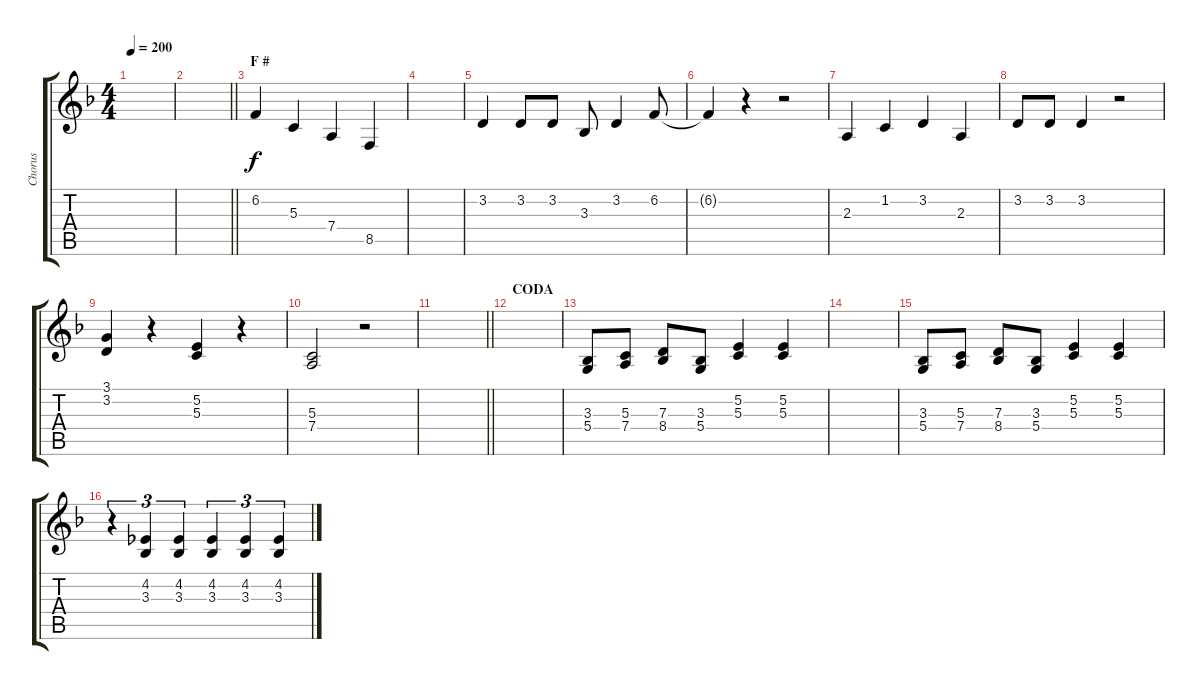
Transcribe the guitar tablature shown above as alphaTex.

\track ("Chorus" "Chorus") {instrument altosax}
\staff {score tabs}
\tuning (E4 B3 G3 D3 A2 E2) {hide}
\ts (4 4)
\tempo 200
\clef g2
\ks f
|
\barLineRight lightlight
|
\section ("" "F #")
6.2.4 5.3.4 7.4.4 8.5.4 |
|
3.2.4 3.2.8 3.2.8 3.3.8 3.2.4 6.2.8 |
6.2{t}.4 r.4 r.2 |
2.3.4 1.2.4 3.2.4 2.3.4 |
3.2.8 3.2.8 3.2.4 r.2 |
(3.1 3.2).4 r.4 (5.2 5.3).4 r.4 |
(5.3 7.4).2 r.2 |
\barLineRight lightlight
|
\section ("" "CODA")
|
(3.3 5.4).8 (5.3 7.4).8 (7.3 8.4).8 (3.3 5.4).8 (5.2 5.3).4 (5.2 5.3).4 |
|
(3.3 5.4).8 (5.3 7.4).8 (7.3 8.4).8 (3.3 5.4).8 (5.2 5.3).4 (5.2 5.3).4 |
r.4{tu (3 2)} (4.2 3.3).4{tu (3 2)} (4.2 3.3).4{tu (3 2)} (4.2 3.3).4{tu (3 2)} (4.2 3.3).4{tu (3 2)} (4.2 3.3).4{tu (3 2)}
